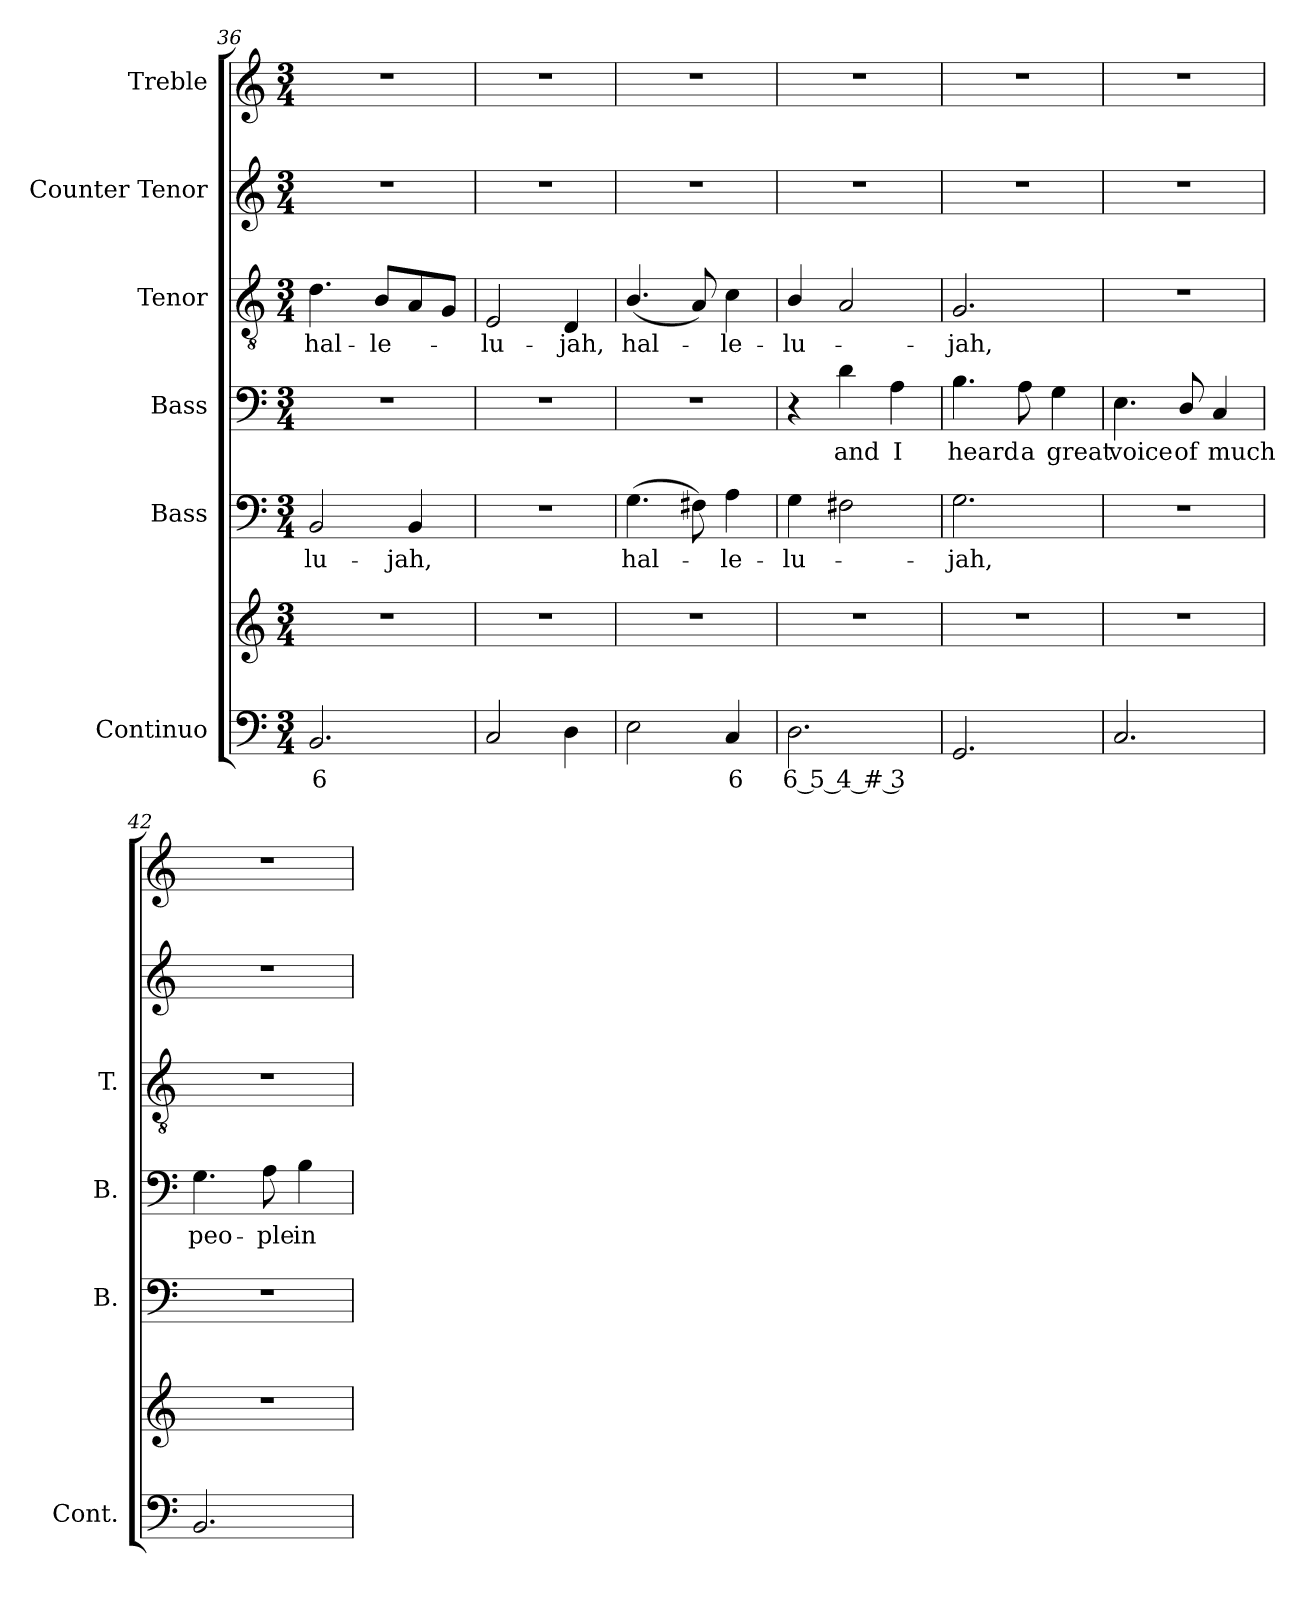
**kern	**text	**kern	**kern	**text	**kern	**text	**kern	**text	**kern	**kern
*part6	*part6	*part6	*part5	*part5	*part4	*part4	*part3	*part3	*part2	*part1
*staff7	*staff7	*staff6	*staff5	*staff5	*staff4	*staff4	*staff3	*staff3	*staff2	*staff1
*I"Continuo	*	*	*I"Bass	*	*I"Bass	*	*I"Tenor	*	*I"Counter Tenor	*I"Treble
*I'Cont.	*	*	*I'B.	*	*I'B.	*	*I'T.	*	*	*
*clefF4	*	*clefG2	*clefF4	*	*clefF4	*	*clefGv2	*	*clefG2	*clefG2
*	*	*	*	*	*	*	*ITrd7c12	*	*	*
*k[]	*	*k[]	*k[]	*	*k[]	*	*k[]	*	*k[]	*k[]
*C:	*	*C:	*C:	*	*C:	*	*C:	*	*C:	*C:
*M3/4	*	*M3/4	*M3/4	*	*M3/4	*	*M3/4	*	*M3/4	*M3/4
=36	=36	=36	=36	=36	=36	=36	=36	=36	=36	=36
!	!LO:LY:b:color=#000000	!LO:N:vis=1	!	!	!	!	!	!	!	!
!	!	!	!	!LO:LY:b:color=#000000	!LO:N:vis=1	!	!	!	!	!
!	!	!	!	!	!	!	!	!LO:LY:b:color=#000000	!LO:N:vis=1	!LO:N:vis=1
2.BBi/	6	2.r	2BBi/	-lu-	2.r	.	4.Di\	hal-	2.r	2.r
!	!	!	!	!	!	!	!	!LO:LY:b:color=#000000	!	!
.	.	.	.	.	.	.	8BBi/L	-le-	.	.
!	!	!	!	!LO:LY:b:color=#000000	!	!	!	!	!	!
.	.	.	4BBi/	-jah,	.	.	8AAi/	.	.	.
.	.	.	.	.	.	.	8GGi/J	.	.	.
!!LO:LB:g=z
=37	=37	=37	=37	=37	=37	=37	=37	=37	=37	=37
!	!	!LO:N:vis=1	!LO:N:vis=1	!	!LO:N:vis=1	!	!	!	!	!
!	!	!	!	!	!	!	!	!LO:LY:b:color=#000000	!LO:N:vis=1	!LO:N:vis=1
2Ci/	.	2.r	2.r	.	2.r	.	2EEi/	-lu-	2.r	2.r
!	!	!	!	!	!	!	!	!LO:LY:b:color=#000000	!	!
4Di\	.	.	.	.	.	.	4DDi/	-jah,	.	.
=38	=38	=38	=38	=38	=38	=38	=38	=38	=38	=38
!	!	!LO:N:vis=1	!	!	!	!	!	!	!	!
!	!	!	!	!LO:LY:b:color=#000000	!LO:N:vis=1	!	!	!	!	!
!	!	!	!	!	!	!	!	!LO:LY:b:color=#000000	!LO:N:vis=1	!LO:N:vis=1
2Ei\	.	2.r	(4.Gi\	hal-	2.r	.	(4.BBi/	hal-	2.r	2.r
.	.	.	8F#Xi\)	.	.	.	8AAi/)	.	.	.
!	!LO:LY:b:color=#000000	!	!	!	!	!	!	!	!	!
!	!	!	!	!LO:LY:b:color=#000000	!	!	!	!	!	!
!	!	!	!	!	!	!	!	!LO:LY:b:color=#000000	!	!
4Ci/	6	.	4Ai\	-le-	.	.	4Ci\	-le-	.	.
=39	=39	=39	=39	=39	=39	=39	=39	=39	=39	=39
!	!LO:LY:b:color=#000000	!LO:N:vis=1	!	!	!	!	!	!	!	!
!	!	!	!	!LO:LY:b:color=#000000	!	!	!	!	!	!
!	!	!	!	!	!	!	!	!LO:LY:b:color=#000000	!LO:N:vis=1	!LO:N:vis=1
2.Di\	6 5 4 # 3	2.r	4Gi\	-lu-	4r	.	4BBi/	-lu-	2.r	2.r
!	!	!	!	!	!	!LO:LY:b:color=#000000	!	!	!	!
.	.	.	2F#Xi\	.	4di\	and	2AAi/	.	.	.
!	!	!	!	!	!	!LO:LY:b:color=#000000	!	!	!	!
.	.	.	.	.	4Ai\	I	.	.	.	.
=40	=40	=40	=40	=40	=40	=40	=40	=40	=40	=40
!	!	!LO:N:vis=1	!	!	!	!	!	!	!	!
!	!	!	!	!LO:LY:b:color=#000000	!	!	!	!	!	!
!	!	!	!	!	!	!LO:LY:b:color=#000000	!	!	!	!
!	!	!	!	!	!	!	!	!LO:LY:b:color=#000000	!LO:N:vis=1	!LO:N:vis=1
2.GGi/	.	2.r	2.Gi\	-jah,	4.Bi\	heard	2.GGi/	-jah,	2.r	2.r
!	!	!	!	!	!	!LO:LY:b:color=#000000	!	!	!	!
.	.	.	.	.	8Ai\	a	.	.	.	.
!	!	!	!	!	!	!LO:LY:b:color=#000000	!	!	!	!
.	.	.	.	.	4Gi\	great	.	.	.	.
=41	=41	=41	=41	=41	=41	=41	=41	=41	=41	=41
!	!	!LO:N:vis=1	!LO:N:vis=1	!	!	!	!	!	!	!
!	!	!	!	!	!	!LO:LY:b:color=#000000	!LO:N:vis=1	!	!LO:N:vis=1	!LO:N:vis=1
2.Ci/	.	2.r	2.r	.	4.Ei\	voice	2.r	.	2.r	2.r
!	!	!	!	!	!	!LO:LY:b:color=#000000	!	!	!	!
.	.	.	.	.	8Di/	of	.	.	.	.
!	!	!	!	!	!	!LO:LY:b:color=#000000	!	!	!	!
.	.	.	.	.	4Ci/	much	.	.	.	.
=42	=42	=42	=42	=42	=42	=42	=42	=42	=42	=42
!	!	!LO:N:vis=1	!LO:N:vis=1	!	!	!	!	!	!	!
!	!	!	!	!	!	!LO:LY:b:color=#000000	!LO:N:vis=1	!	!LO:N:vis=1	!LO:N:vis=1
2.BBi/	.	2.r	2.r	.	4.Gi\	peo-	2.r	.	2.r	2.r
!	!	!	!	!	!	!LO:LY:b:color=#000000	!	!	!	!
.	.	.	.	.	8Ai\	-ple	.	.	.	.
!	!	!	!	!	!	!LO:LY:b:color=#000000	!	!	!	!
.	.	.	.	.	4Bi\	in	.	.	.	.
=	=	=	=	=	=	=	=	=	=	=
*-	*-	*-	*-	*-	*-	*-	*-	*-	*-	*-
